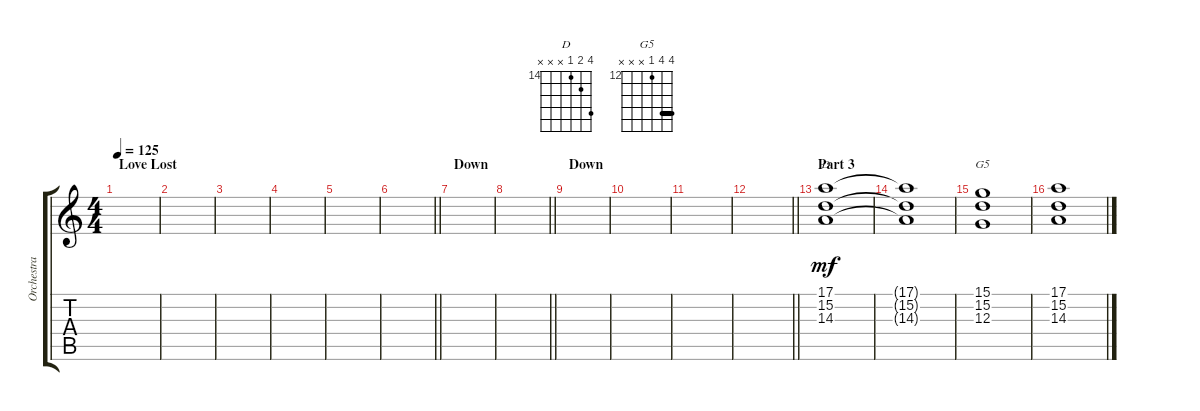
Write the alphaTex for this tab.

\track ("Orchestra" "Orchestra") {instrument stringensemble1}
\staff {score tabs}
\tuning (E4 B3 G3 D3 A2 E2) {hide}
\chord ("D" 17 15 14 x x x) {firstfret 14}
\chord ("G5" 15 15 12 x x x) {firstfret 12 barre 15}
\ts (4 4)
\section ("" "Love Lost")
\tempo 125
\clef g2
\ks c
|
|
|
|
|
\barLineRight lightlight
|
\section ("" "Down")
|
\barLineRight lightlight
|
\section ("" "Down")
|
|
|
\barLineRight lightlight
|
\section ("" "Part 3")
(17.1 15.2 14.3).1{ch "D" dy mf} |
(17.1{t} 15.2{t} 14.3{t}).1 |
(15.1 15.2 12.3).1{ch "G5"} |
(17.1 15.2 14.3).1
